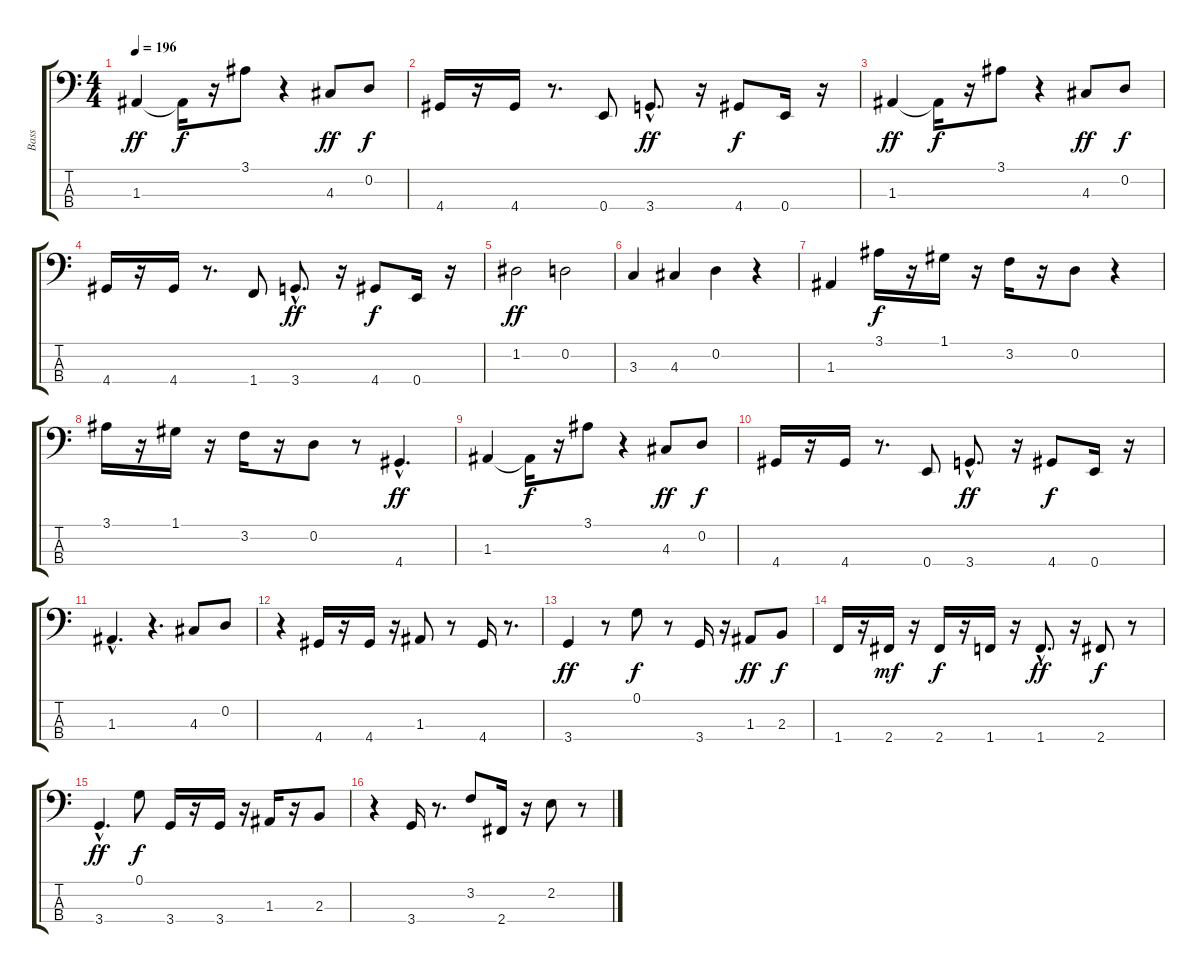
\track ("Bass" "Bass") {instrument electricbassfinger}
\staff {score tabs}
\tuning (G2 D2 A1 E1) {hide}
\ts (4 4)
\tempo 196
\clef f4
\ks c
1.3.4{dy ff instrument electricbassfinger} 1.3{t}.16{dy f} r.16 3.1.8 r.4 4.3.8{dy ff} 0.2.8{dy f} |
4.4.16 r.16 4.4.16 r.8{d} 0.4.8 3.4{hac}.8{d dy ff} r.16 4.4.8{dy f} 0.4.16 r.16 |
1.3.4{dy ff} 1.3{t}.16{dy f} r.16 3.1.8 r.4 4.3.8{dy ff} 0.2.8{dy f} |
4.4.16 r.16 4.4.16 r.8{d} 1.4.8 3.4{hac}.8{d dy ff} r.16 4.4.8{dy f} 0.4.16 r.16 |
1.2.2{dy ff} 0.2.2 |
3.3.4 4.3.4 0.2.4 r.4 |
1.3.4 3.1.16{dy f} r.16 1.1.16 r.16 3.2.16 r.16 0.2.8 r.4 |
3.1.16 r.16 1.1.16 r.16 3.2.16 r.16 0.2.8 r.8 4.4{hac}.4{d dy ff} |
1.3.4 1.3{t}.16{dy f} r.16 3.1.8 r.4 4.3.8{dy ff} 0.2.8{dy f} |
4.4.16 r.16 4.4.16 r.8{d} 0.4.8 3.4{hac}.8{d dy ff} r.16 4.4.8{dy f} 0.4.16 r.16 |
1.3{hac}.4{d} r.4{d} 4.3.8 0.2.8 |
r.4 4.4.16 r.16 4.4.16 r.16 1.3.8 r.8 4.4.16 r.8{d} |
3.4.4{dy ff} r.8 0.1.8{dy f} r.8 3.4.16 r.16 1.3.8{dy ff} 2.3.8{dy f} |
1.4.16 r.16 2.4.16{dy mf} r.16 2.4.16{dy f} r.16 1.4.16 r.16 1.4{hac}.8{d dy ff} r.16 2.4.8{dy f} r.8 |
3.4{hac}.4{d dy ff} 0.1.8{dy f} 3.4.16 r.16 3.4.16 r.16 1.3.16 r.16 2.3.8 |
r.4 3.4.16 r.8{d} 3.2.8 2.4.16 r.16 2.2.8 r.8
